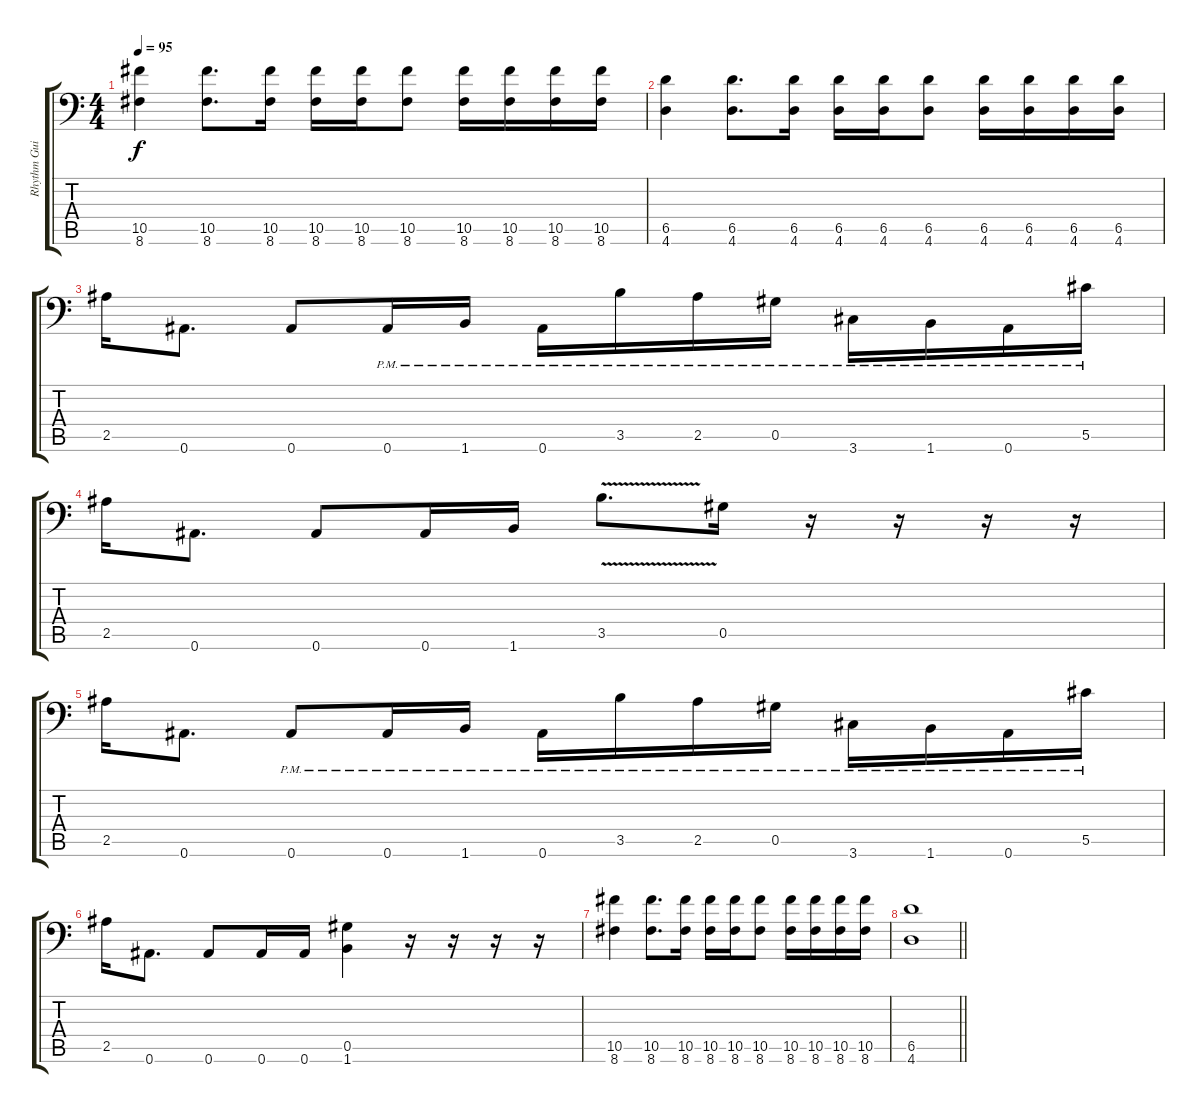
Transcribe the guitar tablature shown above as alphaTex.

\track ("Rhythm Guitar" "Rhythm Gui") {instrument electricguitarclean}
\staff {score tabs}
\tuning (Eb4 Bb3 Gb3 Db3 Ab2 Bb1) {hide}
\ts (4 4)
\tempo 95
\clef f4
\ks c
(10.5 8.6).4{dy f} (10.5 8.6).8{d} (10.5 8.6).16 (10.5 8.6).16 (10.5 8.6).16 (10.5 8.6).8 (10.5 8.6).16 (10.5 8.6).16 (10.5 8.6).16 (10.5 8.6).16 |
(6.5 4.6).4 (6.5 4.6).8{d} (6.5 4.6).16 (6.5 4.6).16 (6.5 4.6).16 (6.5 4.6).8 (6.5 4.6).16 (6.5 4.6).16 (6.5 4.6).16 (6.5 4.6).16 |
2.5.16 0.6.8{d} 0.6.8 0.6{pm}.16 1.6{pm}.16 0.6{pm}.16 3.5{pm}.16 2.5{pm}.16 0.5{pm}.16 3.6{pm}.16 1.6{pm}.16 0.6{pm}.16 5.5{pm}.16 |
2.5.16 0.6.8{d} 0.6.8 0.6.16 1.6.16 3.5{v}.8{d} 0.5.16 r.16 r.16 r.16 r.16 |
2.5.16 0.6.8{d} 0.6{pm}.8 0.6{pm}.16 1.6{pm}.16 0.6{pm}.16 3.5{pm}.16 2.5{pm}.16 0.5{pm}.16 3.6{pm}.16 1.6{pm}.16 0.6{pm}.16 5.5{pm}.16 |
2.5.16 0.6.8{d} 0.6.8 0.6.16 0.6.16 (0.5 1.6).4 r.16 r.16 r.16 r.16 |
(10.5 8.6).4 (10.5 8.6).8{d} (10.5 8.6).16 (10.5 8.6).16 (10.5 8.6).16 (10.5 8.6).8 (10.5 8.6).16 (10.5 8.6).16 (10.5 8.6).16 (10.5 8.6).16 |
\barLineRight lightlight
(6.5 4.6).1
